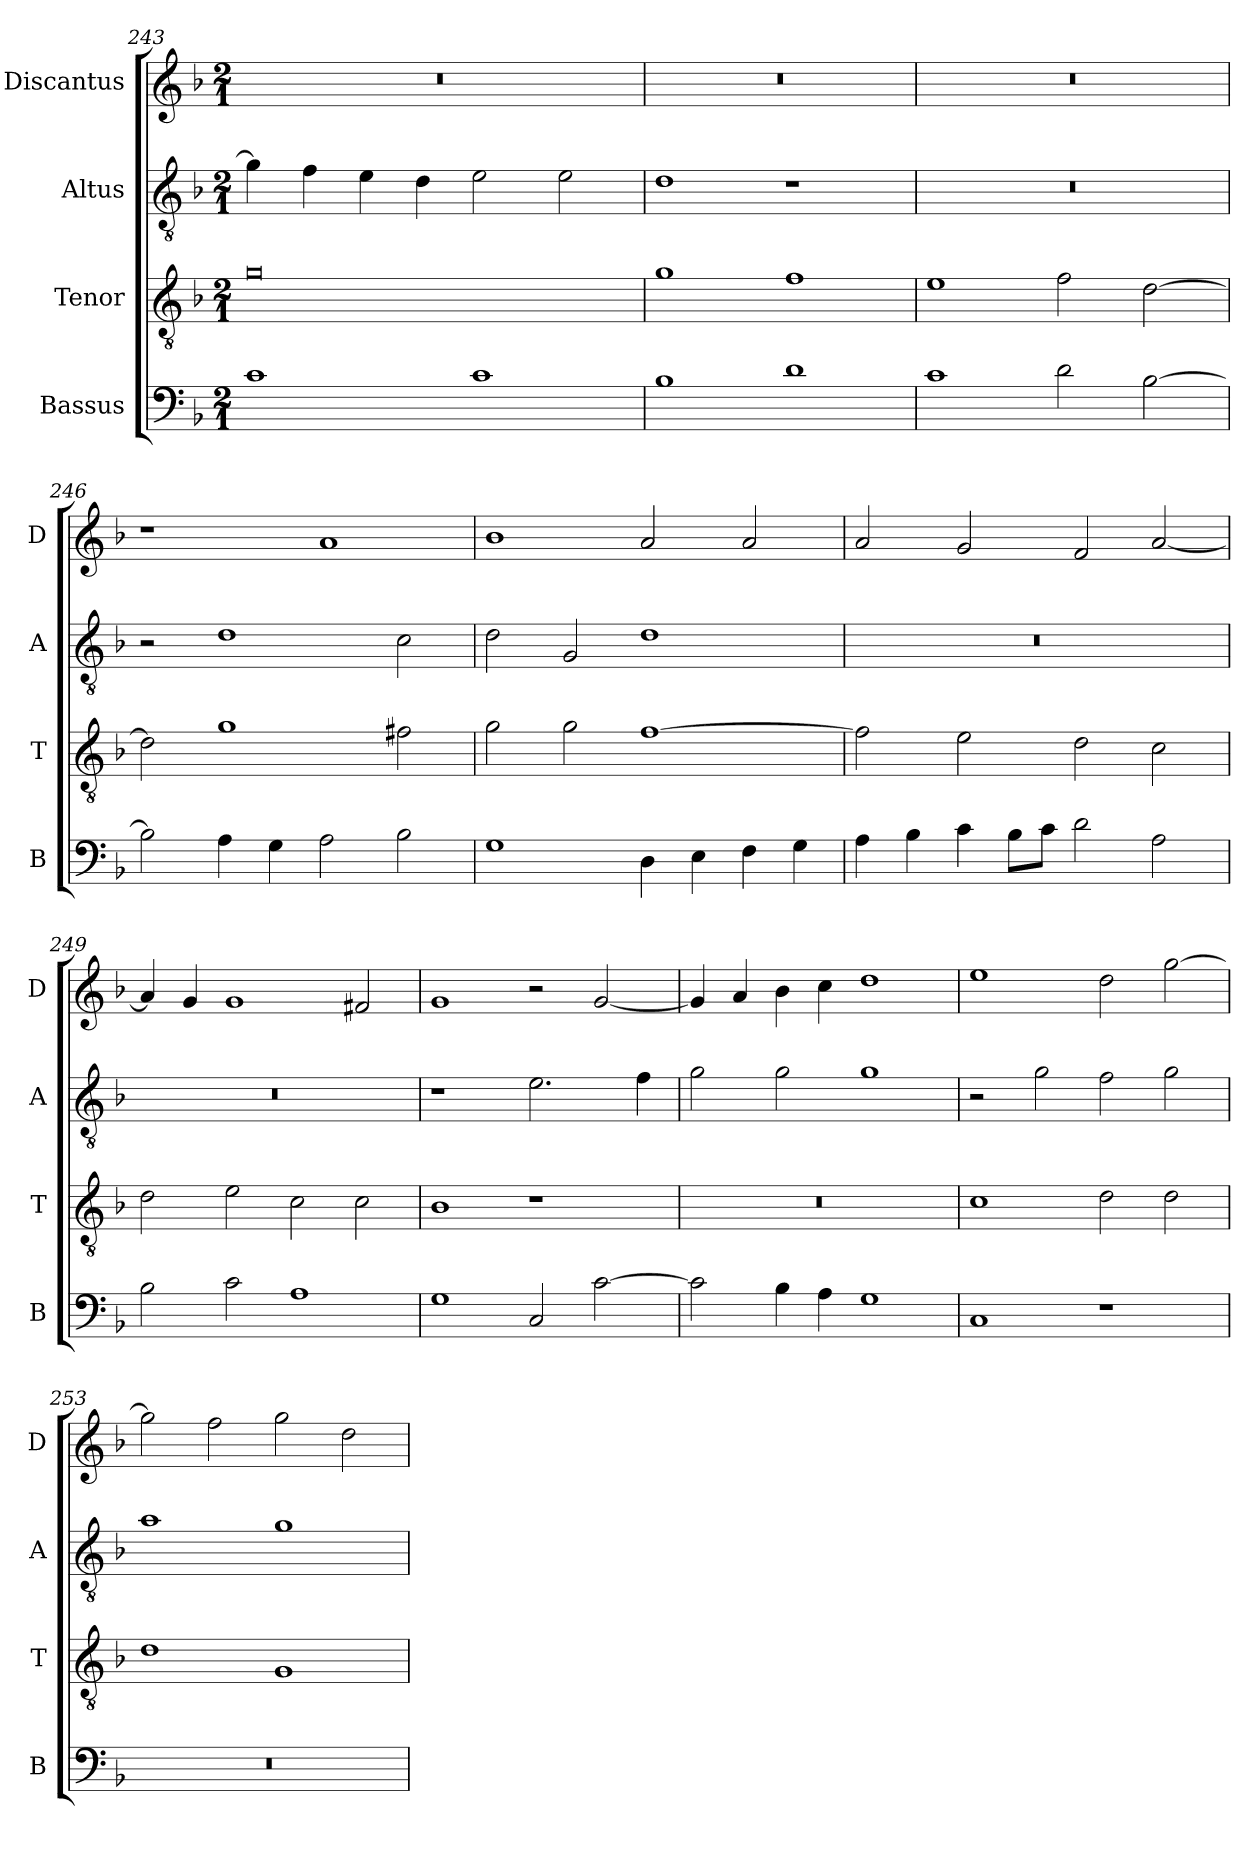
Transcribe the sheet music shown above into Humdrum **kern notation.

**kern	**kern	**kern	**kern
*part4	*part3	*part2	*part1
*staff4	*staff3	*staff2	*staff1
*I"Bassus	*I"Tenor	*I"Altus	*I"Discantus
*I'B	*I'T	*I'A	*I'D
*clefF4	*clefGv2	*clefGv2	*clefG2
*k[b-]	*k[b-]	*k[b-]	*k[b-]
*M2/1	*M2/1	*M2/1	*M2/1
=243	=243	=243	=243
1c	0g	4g\]	0r
.	.	4f\	.
.	.	4e\	.
.	.	4d\	.
1c	.	2e\	.
.	.	2e\	.
=244	=244	=244	=244
1B-	1g	1d	0r
1d	1f	1r	.
=245	=245	=245	=245
1c	1e	0r	0r
2d\	2f\	.	.
[2B-\	[2d\	.	.
=246	=246	=246	=246
2B-\]	2d\]	2r	1r
4A\	1g	1d	.
4G\	.	.	.
2A\	.	.	1a
2B-\	2f#X\	2c\	.
=247	=247	=247	=247
1G	2g\	2d\	1b-
.	2g\	2G/	.
4D\	[1f	1d	2a/
4E\	.	.	.
4F\	.	.	2a/
4G\	.	.	.
=248	=248	=248	=248
4A\	2f\]	0r	2a/
4B-\	.	.	.
4c\	2e\	.	2g/
8B-\L	.	.	.
8c\J	.	.	.
2d\	2d\	.	2f/
2A\	2c\	.	[2a/
=249	=249	=249	=249
2B-\	2d\	0r	4a/]
.	.	.	4g/
2c\	2e\	.	1g
1A	2c\	.	.
.	2c\	.	2f#X/
=250	=250	=250	=250
1G	1B-	1r	1g
2C/	1r	2.e\	2r
[2c\	.	.	[2g/
.	.	4f\	.
=251	=251	=251	=251
2c\]	0r	2g\	4g/]
.	.	.	4a/
4B-\	.	2g\	4b-\
4A\	.	.	4cc\
1G	.	1g	1dd
=252	=252	=252	=252
1C	1c	2r	1ee
.	.	2g\	.
1r	2d\	2f\	2dd\
.	2d\	2g\	[2gg\
=253	=253	=253	=253
0r	1d	1a	2gg\]
.	.	.	2ff\
.	1G	1g	2gg\
.	.	.	2dd\
=	=	=	=
*-	*-	*-	*-
